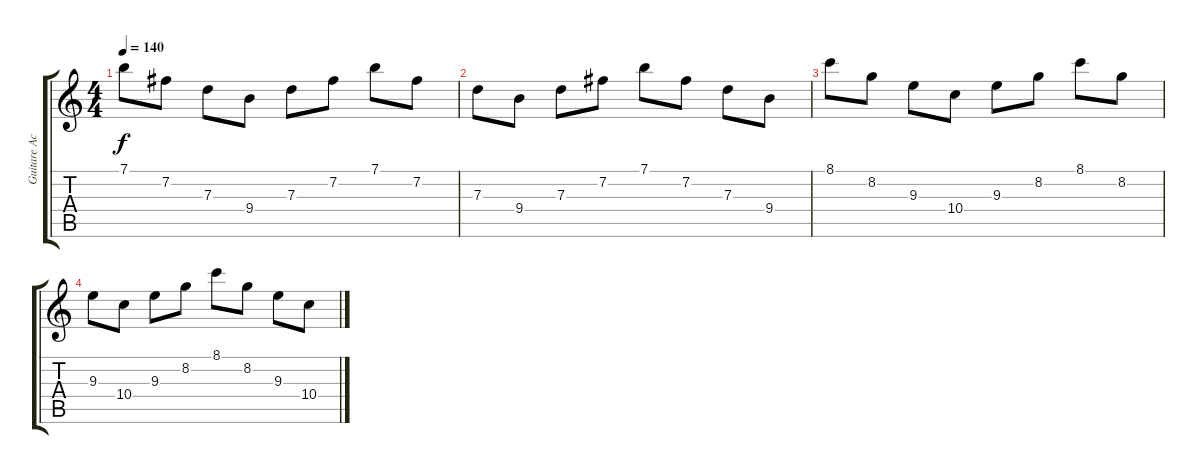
\track ("Guitare Acoustique" "Guitare Ac") {instrument acousticguitarnylon}
\staff {score tabs}
\tuning (E4 B3 G3 D3 A2 E2) {hide}
\ts (4 4)
\tempo 140
\clef g2
\ks c
7.1.8{dy f} 7.2.8 7.3.8 9.4.8 7.3.8 7.2.8 7.1.8 7.2.8 |
7.3.8 9.4.8 7.3.8 7.2.8 7.1.8 7.2.8 7.3.8 9.4.8 |
8.1.8 8.2.8 9.3.8 10.4.8 9.3.8 8.2.8 8.1.8 8.2.8 |
9.3.8 10.4.8 9.3.8 8.2.8 8.1.8 8.2.8 9.3.8 10.4.8
